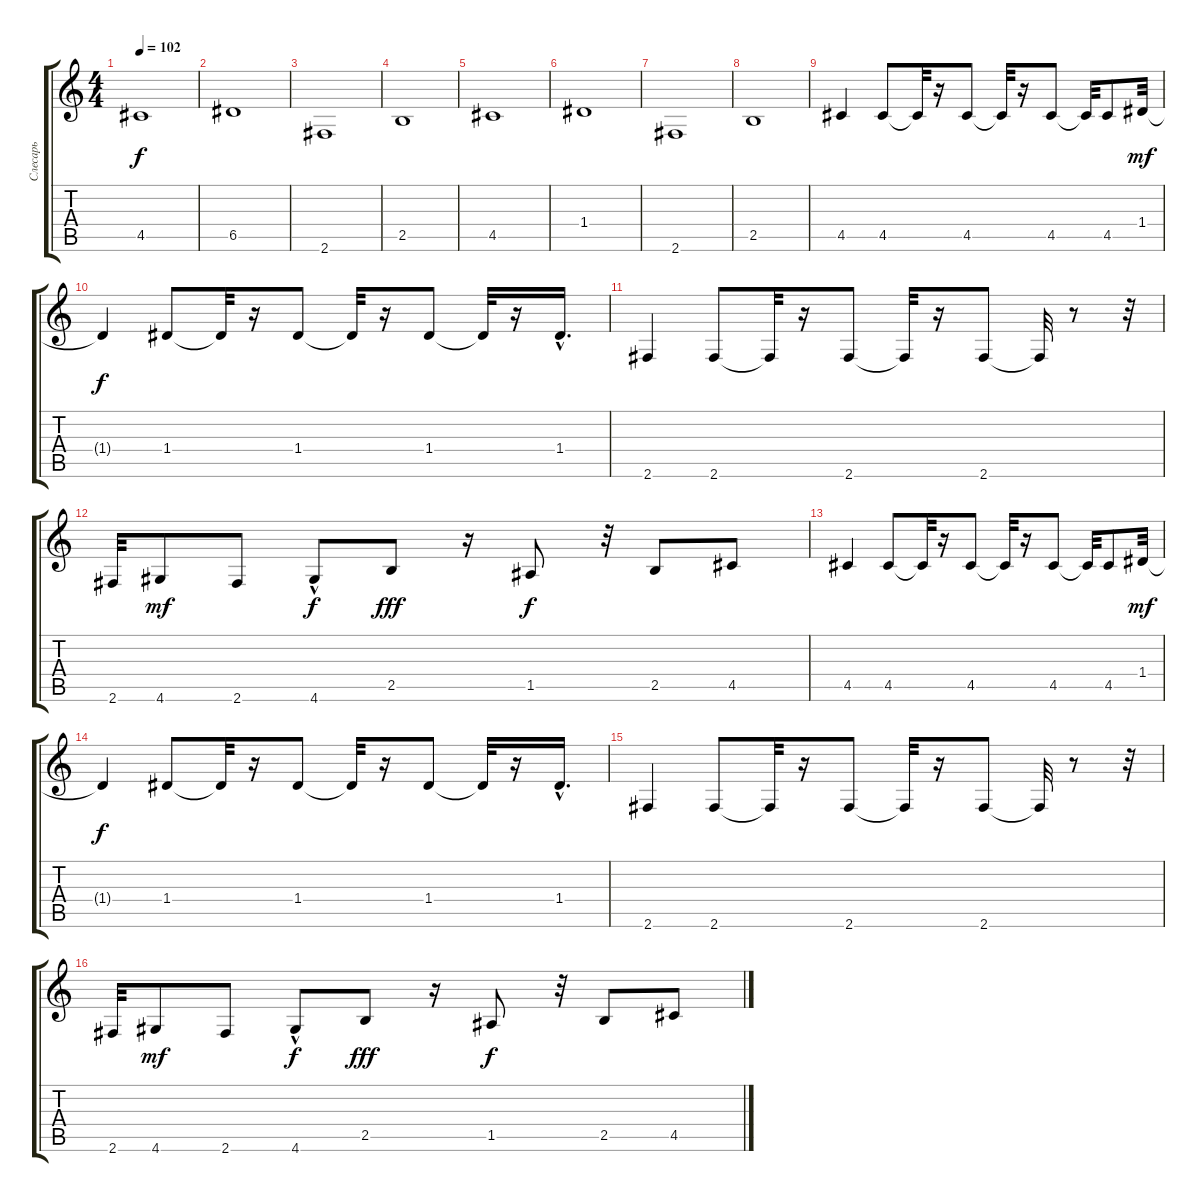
\track ("Слесарь" "Слесарь") {instrument electricbassfinger}
\staff {score tabs}
\tuning (E4 B3 G3 D3 A2 E2) {hide}
\ts (4 4)
\tempo 102
\clef g2
\ks c
4.5.1{dy f instrument electricbassfinger} |
6.5.1 |
2.6.1 |
2.5.1 |
4.5.1 |
1.4.1 |
2.6.1 |
2.5.1 |
4.5.4 4.5.8 4.5{t}.32 r.16 4.5.8 4.5{t}.32 r.16 4.5.8 4.5{t}.32 4.5.8 1.4.32{dy mf} |
1.4{t}.4{dy f} 1.4.8 1.4{t}.32 r.16 1.4.8 1.4{t}.32 r.16 1.4.8 1.4{t}.32 r.16 1.4{hac}.16{d} |
2.6.4 2.6.8 2.6{t}.32 r.16 2.6.8 2.6{t}.32 r.16 2.6.8 2.6{t}.32 r.8 r.32 |
2.6.32 4.6.8{dy mf} 2.6.8 4.6{hac}.8{dy f} 2.5.8{dy fff} r.16 1.5.8{dy f} r.32 2.5.8 4.5.8 |
4.5.4 4.5.8 4.5{t}.32 r.16 4.5.8 4.5{t}.32 r.16 4.5.8 4.5{t}.32 4.5.8 1.4.32{dy mf} |
1.4{t}.4{dy f} 1.4.8 1.4{t}.32 r.16 1.4.8 1.4{t}.32 r.16 1.4.8 1.4{t}.32 r.16 1.4{hac}.16{d} |
2.6.4 2.6.8 2.6{t}.32 r.16 2.6.8 2.6{t}.32 r.16 2.6.8 2.6{t}.32 r.8 r.32 |
2.6.32 4.6.8{dy mf} 2.6.8 4.6{hac}.8{dy f} 2.5.8{dy fff} r.16 1.5.8{dy f} r.32 2.5.8 4.5.8
